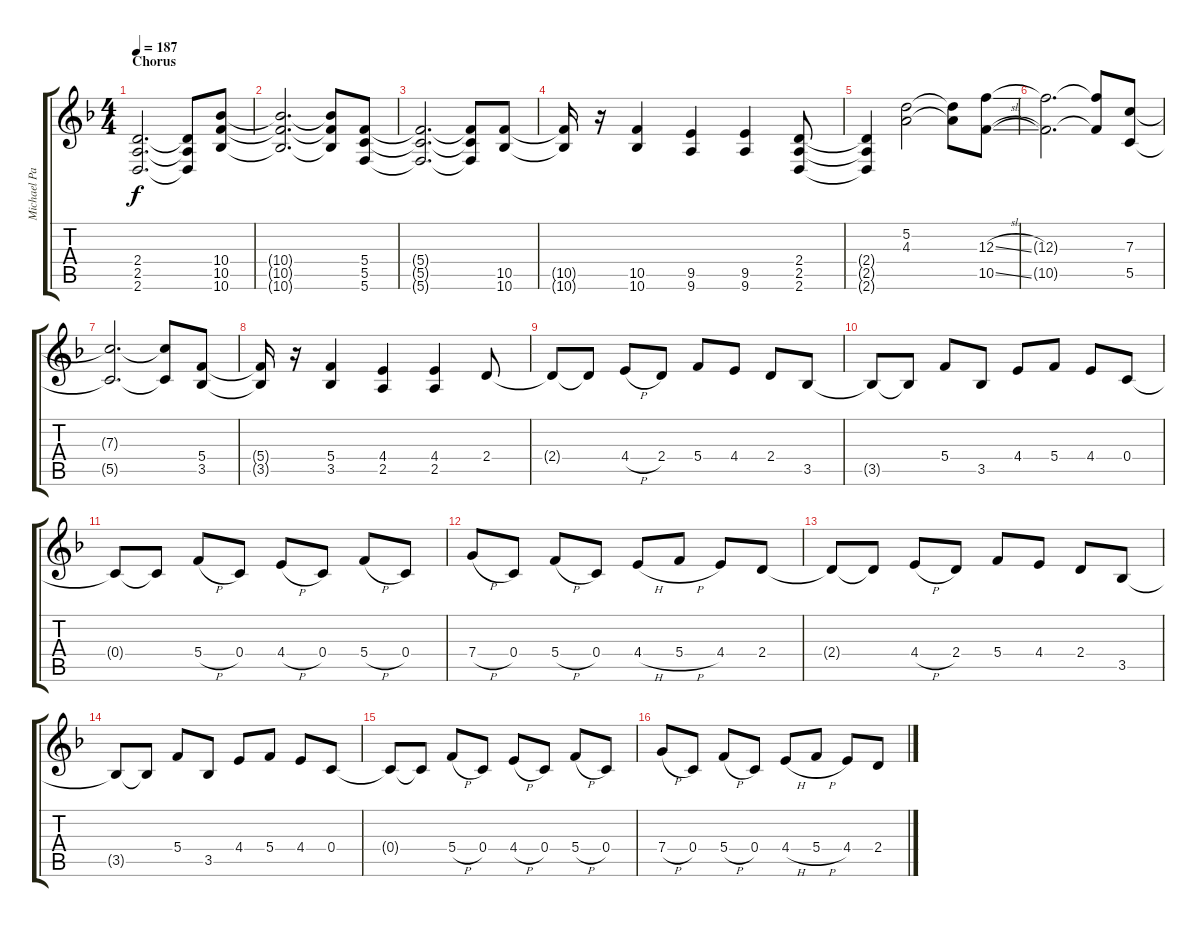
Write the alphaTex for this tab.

\track ("Michael Padget" "Michael Pa") {instrument distortionguitar}
\staff {score tabs}
\tuning (D4 A3 F3 C3 G2 C2) {hide}
\ts (4 4)
\section ("" "Chorus")
\tempo 187
\clef g2
\ks dminor
(2.4{t} 2.5{t} 2.6{t}).2{d dy f} (2.4{t} 2.5{t} 2.6{t}).8 (10.4 10.5 10.6).8 |
(10.4{t} 10.5{t} 10.6{t}).2{d} (10.4{t} 10.5{t} 10.6{t}).8 (5.4 5.5 5.6).8 |
(5.4{t} 5.5{t} 5.6{t}).2{d} (5.4{t} 5.5{t} 5.6{t}).8 (10.5 10.6).8 |
(10.5{t} 10.6{t}).16 r.16 (10.5 10.6).4 (9.5 9.6).4 (9.5 9.6).4 (2.4 2.5 2.6).8 |
(2.4{t} 2.5{t} 2.6{t}).4 (5.2 4.3).2 (5.2{t} 4.3{t}).8 (12.3{sl} 10.5{sl}).8 |
(12.3{t} 10.5{t}).2{d} (12.3{t} 10.5{t}).8 (7.3 5.5).8 |
(7.3{t} 5.5{t}).2{d} (7.3{t} 5.5{t}).8 (5.4 3.5).8 |
(5.4{t} 3.5{t}).16 r.16 (5.4 3.5).4 (4.4 2.5).4 (4.4 2.5).4 2.4.8 |
\ks f
2.4{t}.8 2.4{t}.8 4.4{h}.8 2.4.8 5.4.8 4.4.8 2.4.8 3.5.8 |
3.5{t}.8 3.5{t}.8 5.4.8 3.5.8 4.4.8 5.4.8 4.4.8 0.4.8 |
0.4{t}.8 0.4{t}.8 5.4{h}.8 0.4.8 4.4{h}.8 0.4.8 5.4{h}.8 0.4.8 |
7.4{h}.8 0.4.8 5.4{h}.8 0.4.8 4.4{h}.8 5.4{h}.8 4.4.8 2.4.8 |
2.4{t}.8 2.4{t}.8 4.4{h}.8 2.4.8 5.4.8 4.4.8 2.4.8 3.5.8 |
3.5{t}.8 3.5{t}.8 5.4.8 3.5.8 4.4.8 5.4.8 4.4.8 0.4.8 |
0.4{t}.8 0.4{t}.8 5.4{h}.8 0.4.8 4.4{h}.8 0.4.8 5.4{h}.8 0.4.8 |
7.4{h}.8 0.4.8 5.4{h}.8 0.4.8 4.4{h}.8 5.4{h}.8 4.4.8 2.4.8
